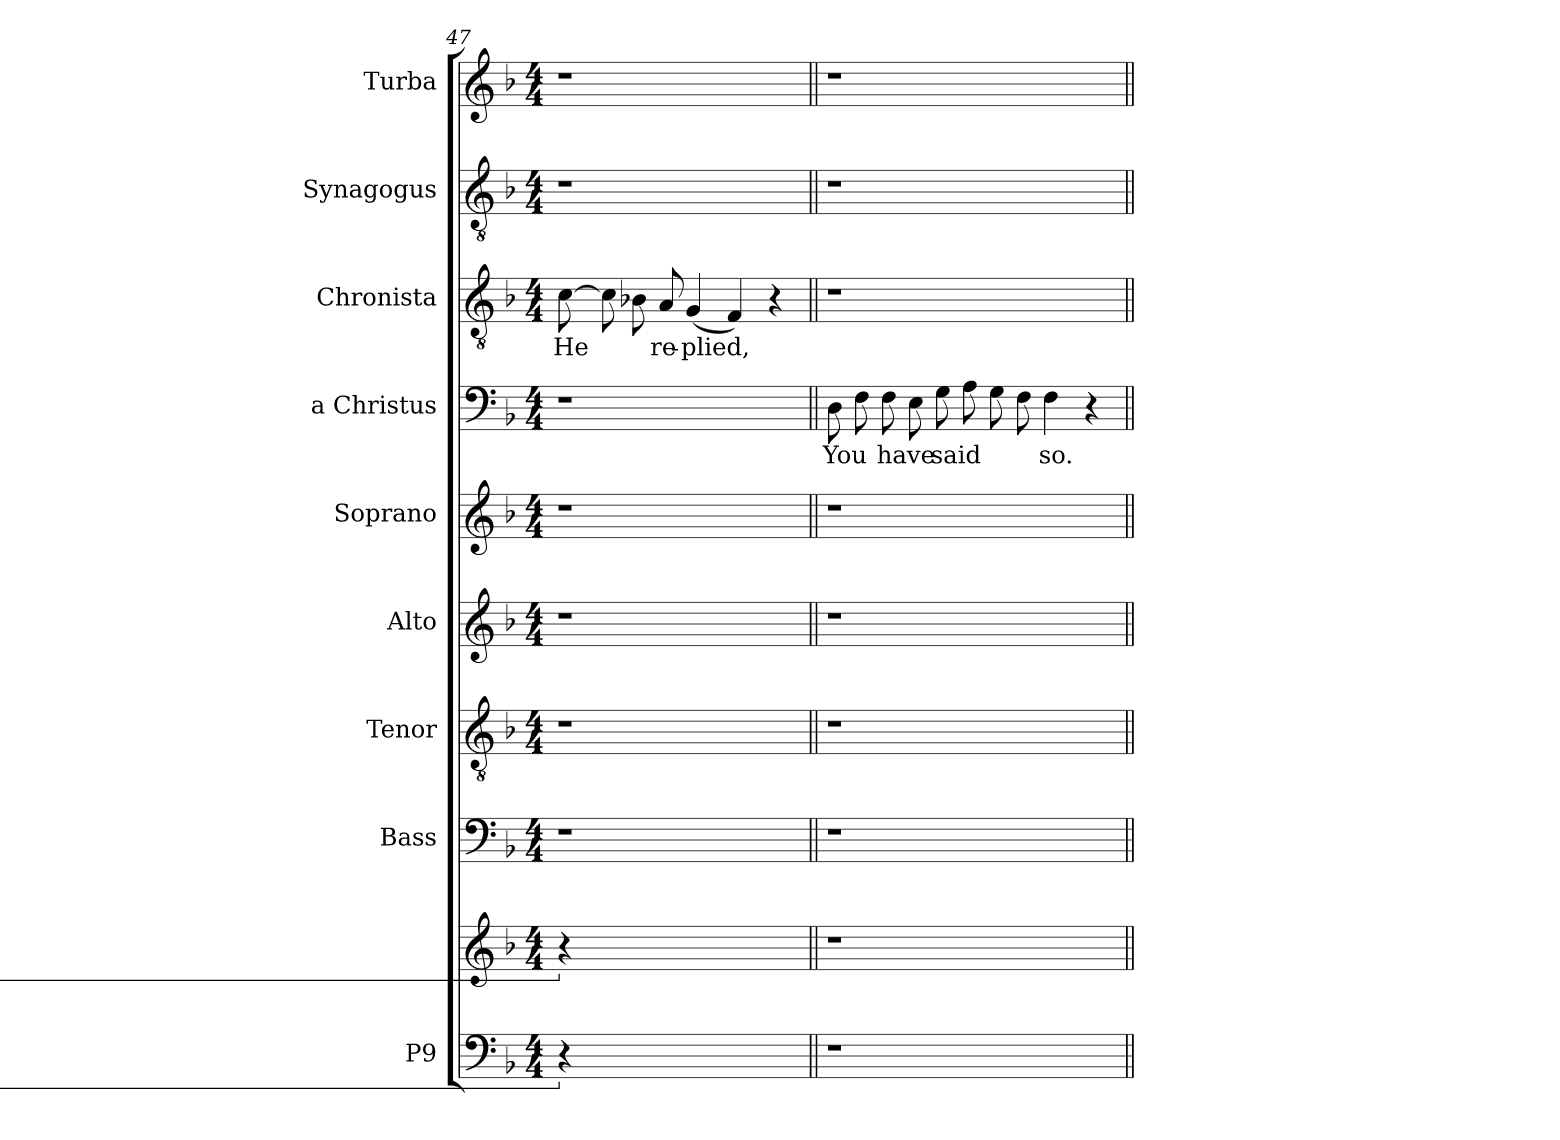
**kern	**kern	**kern	**kern	**kern	**kern	**kern	**text	**kern	**text	**kern	**kern
*part9	*part9	*part8	*part7	*part6	*part5	*part4	*part4	*part3	*part3	*part2	*part1
*staff10	*staff9	*staff8	*staff7	*staff6	*staff5	*staff4	*staff4	*staff3	*staff3	*staff2	*staff1
*I"P9	*	*I"Bass	*I"Tenor	*I"Alto	*I"Soprano	*I"a Christus	*	*I"Chronista	*	*I"Synagogus	*I"Turba
*	*	*I'b	*I't	*I'a	*I's	*I'a Christus	*	*I'Chronista	*	*I'Synagogus	*I'Turba
!!LO:LB:g=z
*clefF4	*clefG2	*clefF4	*clefGv2	*clefG2	*clefG2	*clefF4	*	*clefGv2	*	*clefGv2	*clefG2
*	*	*	*ITrd7c12	*	*	*	*	*ITrd7c12	*	*ITrd7c12	*
*k[b-]	*k[b-]	*k[b-]	*k[b-]	*k[b-]	*k[b-]	*k[b-]	*	*k[b-]	*	*k[b-]	*k[b-]
*F:	*F:	*F:	*F:	*F:	*F:	*F:	*	*F:	*	*F:	*F:
*M4/4	*M4/4	*M4/4	*M4/4	*M4/4	*M4/4	*M4/4	*	*M4/4	*	*M4/4	*M4/4
=47	=47	=47	=47	=47	=47	=47	=47	=47	=47	=47	=47
!LO:N:vis=1	!LO:N:vis=1	!LO:N:vis=1	!LO:N:vis=1	!LO:N:vis=1	!LO:N:vis=1	!LO:N:vis=1	!	!	!	!	!
!	!	!	!	!	!	!	!	!	!LO:LY:b:color=#000000	!LO:N:vis=1	!LO:N:vis=1
4%5r	4%5r	1r	1r	1r	1r	1r	.	[8Ci\	He	1r	1r
.	.	.	.	.	.	.	.	8Ci\]	.	.	.
.	.	.	.	.	.	.	.	8BB-Xi\	.	.	.
!	!	!	!	!	!	!	!	!	!LO:LY:b:color=#000000	!	!
.	.	.	.	.	.	.	.	8AAi/	re-	.	.
!	!	!	!	!	!	!	!	!	!LO:LY:b:color=#000000	!	!
.	.	.	.	.	.	.	.	(4GGi/	-plied,	.	.
.	.	.	.	.	.	.	.	4FFi/)	.	.	.
.	.	4ryy	4ryy	4ryy	4ryy	4ryy	.	4r	.	4ryy	4ryy
!!LO:LB:g=z
=48||	=48||	=48||	=48||	=48||	=48||	=48||	=48||	=48||	=48||	=48||	=48||
!LO:N:vis=1	!LO:N:vis=1	!LO:N:vis=1	!LO:N:vis=1	!LO:N:vis=1	!LO:N:vis=1	!	!	!	!	!	!
!	!	!	!	!	!	!	!LO:LY:b:color=#000000	!LO:N:vis=1	!	!LO:N:vis=1	!LO:N:vis=1
1.r	1.r	1r	1r	1r	1r	8Di\	You	1r	.	1r	1r
.	.	.	.	.	.	8Fi\	.	.	.	.	.
!	!	!	!	!	!	!	!LO:LY:b:color=#000000	!	!	!	!
.	.	.	.	.	.	8Fi\	have	.	.	.	.
.	.	.	.	.	.	8Ei\	.	.	.	.	.
!	!	!	!	!	!	!	!LO:LY:b:color=#000000	!	!	!	!
.	.	.	.	.	.	8Gi\	said	.	.	.	.
.	.	.	.	.	.	8Ai\	.	.	.	.	.
.	.	.	.	.	.	8Gi\	.	.	.	.	.
.	.	.	.	.	.	8Fi\	.	.	.	.	.
!	!	!	!	!	!	!	!LO:LY:b:color=#000000	!	!	!	!
.	.	2ryy	2ryy	2ryy	2ryy	4Fi\	so.	2ryy	.	2ryy	2ryy
.	.	.	.	.	.	4r	.	.	.	.	.
=||	=||	=||	=||	=||	=||	=||	=||	=||	=||	=||	=||
*-	*-	*-	*-	*-	*-	*-	*-	*-	*-	*-	*-
